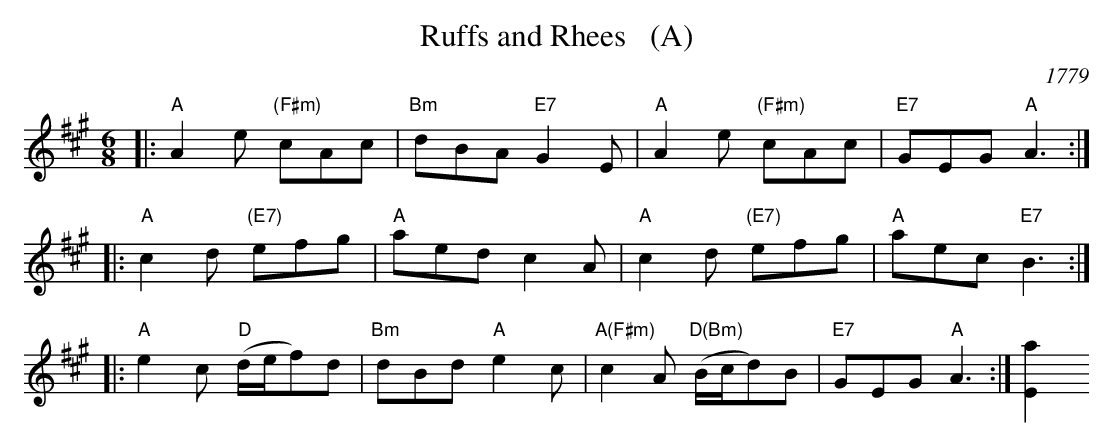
X:1	% number at upper right
T: Ruffs and Rhees   (A)
O: 1779
M: 6/8
L: 1/8
K: A
|:\
"A"A2e "(F#m)"cAc | "Bm"dBA "E7"G2E |\
"A"A2e "(F#m)"cAc | "E7"GEG "A"A3 :|
|:\
"A"c2d "(E7)"efg | "A"aed c2A |\
"A"c2d "(E7)"efg | "A"aec "E7"B3 :|
|:\
"A"e2c "D"(d/e/f)d | "Bm"dBd "A"e2c |\
"A(F#m)"c2A "D(Bm)"(B/c/d)B | "E7"GEG "A"A3 :| [a2E2]
